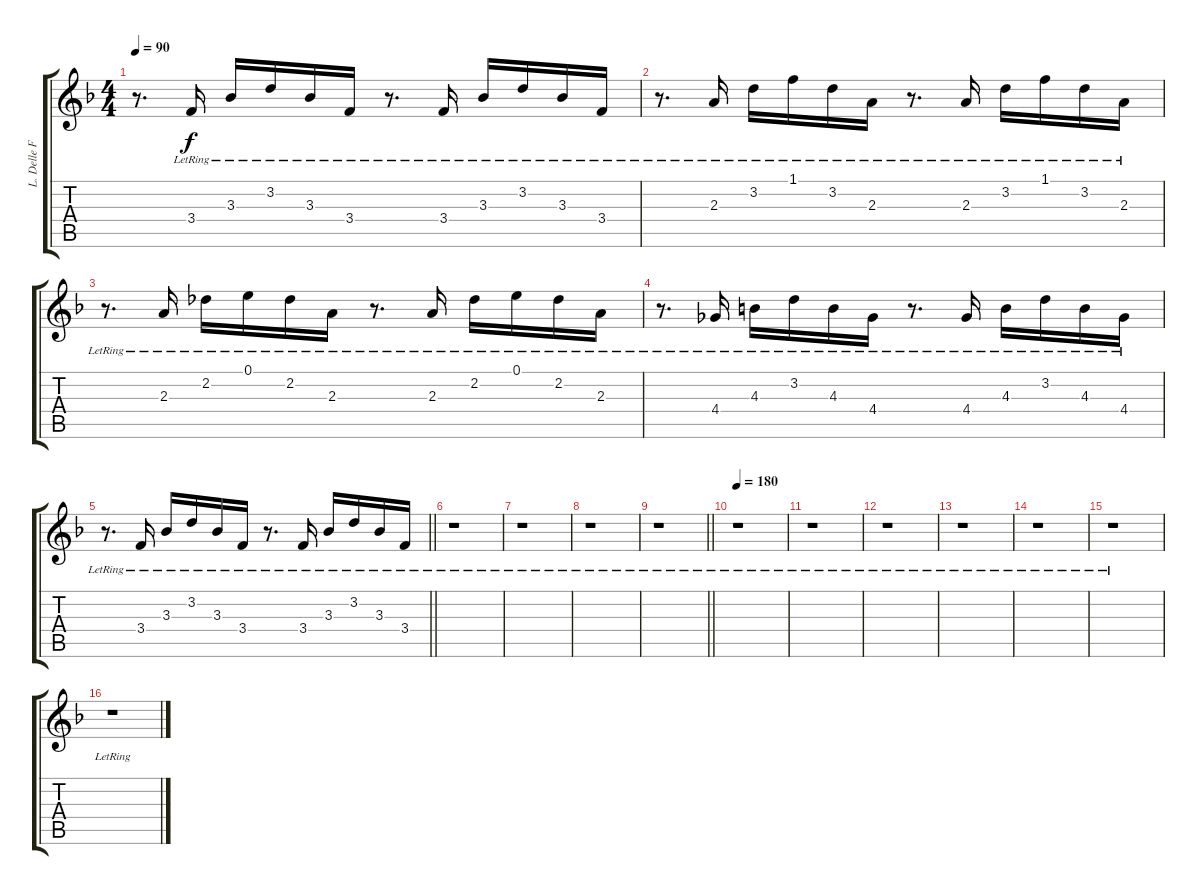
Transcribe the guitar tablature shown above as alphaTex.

\track ("L. Delle Fave (Clean Guitar L)" "L. Delle F") {instrument electricguitarclean}
\staff {score tabs}
\tuning (E4 B3 G3 D3 A2 E2) {hide}
\ts (4 4)
\tempo 90
\clef g2
\ks dminor
r.8{d dy f} 3.4{lr}.16 3.3{lr}.16 3.2{lr}.16 3.3{lr}.16 3.4{lr}.16 r.8{d} 3.4{lr}.16 3.3{lr}.16 3.2{lr}.16 3.3{lr}.16 3.4{lr}.16 |
r.8{d} 2.3{lr}.16 3.2{lr}.16 1.1{lr}.16 3.2{lr}.16 2.3{lr}.16 r.8{d} 2.3{lr}.16 3.2{lr}.16 1.1{lr}.16 3.2{lr}.16 2.3{lr}.16 |
r.8{d} 2.3{lr}.16 2.2{lr}.16 0.1{lr}.16 2.2{lr}.16 2.3{lr}.16 r.8{d} 2.3{lr}.16 2.2{lr}.16 0.1{lr}.16 2.2{lr}.16 2.3{lr}.16 |
r.8{d} 4.4{lr}.16 4.3{lr}.16 3.2{lr}.16 4.3{lr}.16 4.4{lr}.16 r.8{d} 4.4{lr}.16 4.3{lr}.16 3.2{lr}.16 4.3{lr}.16 4.4{lr}.16 |
\barLineRight lightlight
r.8{d} 3.4{lr}.16 3.3{lr}.16 3.2{lr}.16 3.3{lr}.16 3.4{lr}.16 r.8{d} 3.4{lr}.16 3.3{lr}.16 3.2{lr}.16 3.3{lr}.16 3.4{lr}.16 |
r.1 |
r.1 |
r.1 |
\barLineRight lightlight
r.1 |
\tempo 180
r.1 |
r.1 |
r.1 |
r.1 |
r.1 |
r.1 |
r.1
